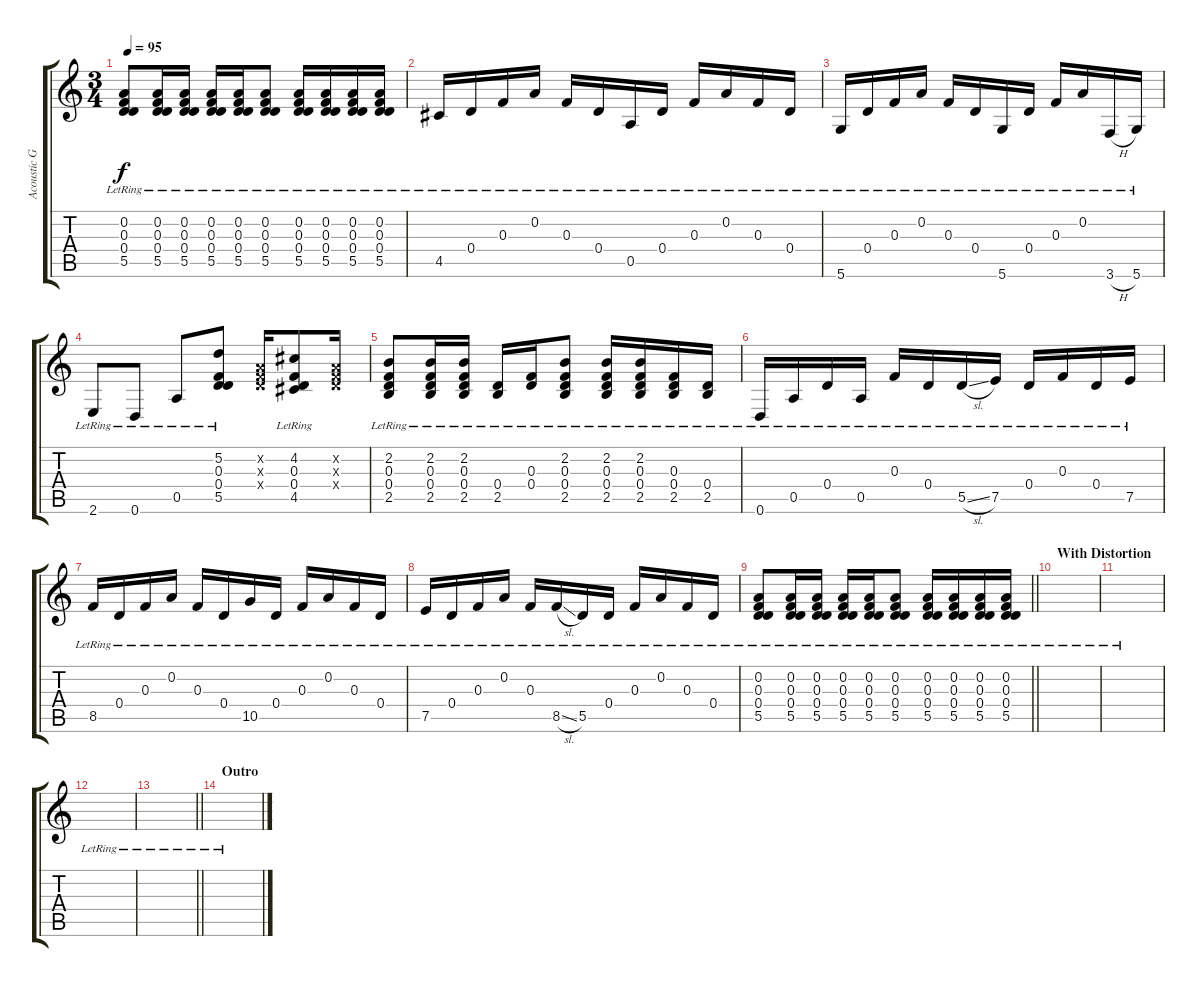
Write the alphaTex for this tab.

\track ("Acoustic Guitar" "Acoustic G") {instrument acousticguitarsteel}
\staff {score tabs}
\tuning (E4 A3 F3 D3 A2 D2) {hide}
\ts (3 4)
\tempo 95
\clef g2
\ks c
(0.2{lr} 0.3{lr} 0.4{lr} 5.5{lr}).8{dy f} (0.2{lr} 0.3{lr} 0.4{lr} 5.5{lr}).16 (0.2{lr} 0.3{lr} 0.4{lr} 5.5{lr}).16 (0.2{lr} 0.3{lr} 0.4{lr} 5.5{lr}).16 (0.2{lr} 0.3{lr} 0.4{lr} 5.5{lr}).16 (0.2{lr} 0.3{lr} 0.4{lr} 5.5{lr}).8 (0.2{lr} 0.3{lr} 0.4{lr} 5.5{lr}).16 (0.2{lr} 0.3{lr} 0.4{lr} 5.5{lr}).16 (0.2{lr} 0.3{lr} 0.4{lr} 5.5{lr}).16 (0.2{lr} 0.3{lr} 0.4{lr} 5.5{lr}).16 |
4.5{lr}.16 0.4{lr}.16 0.3{lr}.16 0.2{lr}.16 0.3{lr}.16 0.4{lr}.16 0.5{lr}.16 0.4{lr}.16 0.3{lr}.16 0.2{lr}.16 0.3{lr}.16 0.4{lr}.16 |
5.6{lr}.16 0.4{lr}.16 0.3{lr}.16 0.2{lr}.16 0.3{lr}.16 0.4{lr}.16 5.6{lr}.16 0.4{lr}.16 0.3{lr}.16 0.2{lr}.16 3.6{h lr}.16 5.6{lr}.16 |
2.6{lr}.8 0.6{lr}.8 0.5{lr}.8 (5.2{lr} 0.3{lr} 0.4{lr} 5.5{lr}).8 (0.2{x} 0.3{x} 0.4{x}).16 (4.2{lr} 0.3{lr} 0.4{lr} 4.5{lr}).8 (0.2{x} 0.3{x} 0.4{x}).16 |
(2.2{lr} 0.3{lr} 0.4{lr} 2.5{lr}).8 (2.2{lr} 0.3{lr} 0.4{lr} 2.5{lr}).16 (2.2{lr} 0.3{lr} 0.4{lr} 2.5{lr}).16 (0.4{lr} 2.5{lr}).16 (0.3{lr} 0.4{lr}).16 (2.2{lr} 0.3{lr} 0.4{lr} 2.5{lr}).8 (2.2{lr} 0.3{lr} 0.4{lr} 2.5{lr}).16 (2.2{lr} 0.3{lr} 0.4{lr} 2.5{lr}).16 (0.3{lr} 0.4{lr} 2.5{lr}).16 (0.4{lr} 2.5{lr}).16 |
0.6{lr}.16 0.5{lr}.16 0.4{lr}.16 0.5{lr}.16 0.3{lr}.16 0.4{lr}.16 5.5{sl lr}.16 7.5{lr}.16 0.4{lr}.16 0.3{lr}.16 0.4{lr}.16 7.5{lr}.16 |
8.5{lr}.16 0.4{lr}.16 0.3{lr}.16 0.2{lr}.16 0.3{lr}.16 0.4{lr}.16 10.5{lr}.16 0.4{lr}.16 0.3{lr}.16 0.2{lr}.16 0.3{lr}.16 0.4{lr}.16 |
7.5{lr}.16 0.4{lr}.16 0.3{lr}.16 0.2{lr}.16 0.3{lr}.16 8.5{sl lr}.16 5.5{lr}.16 0.4{lr}.16 0.3{lr}.16 0.2{lr}.16 0.3{lr}.16 0.4{lr}.16 |
\barLineRight lightlight
(0.2{lr} 0.3{lr} 0.4{lr} 5.5{lr}).8 (0.2{lr} 0.3{lr} 0.4{lr} 5.5{lr}).16 (0.2{lr} 0.3{lr} 0.4{lr} 5.5{lr}).16 (0.2{lr} 0.3{lr} 0.4{lr} 5.5{lr}).16 (0.2{lr} 0.3{lr} 0.4{lr} 5.5{lr}).16 (0.2{lr} 0.3{lr} 0.4{lr} 5.5{lr}).8 (0.2{lr} 0.3{lr} 0.4{lr} 5.5{lr}).16 (0.2{lr} 0.3{lr} 0.4{lr} 5.5{lr}).16 (0.2{lr} 0.3{lr} 0.4{lr} 5.5{lr}).16 (0.2{lr} 0.3{lr} 0.4{lr} 5.5{lr}).16 |
\section ("" "With Distortion")
|
|
|
\barLineRight lightlight
|
\section ("" "Outro")
